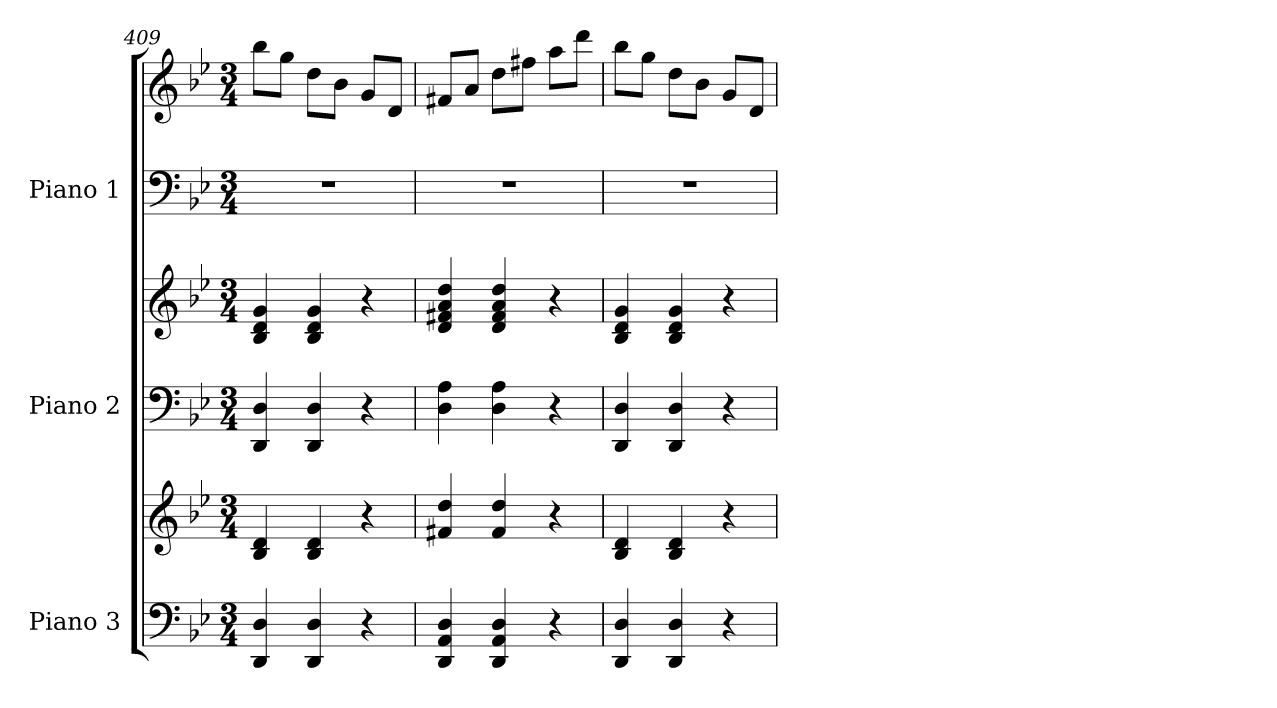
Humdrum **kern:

**kern	**kern	**kern	**kern	**kern	**kern
*part3	*part3	*part2	*part2	*part1	*part1
*staff6	*staff5	*staff4	*staff3	*staff2	*staff1
*I"Piano 3	*	*I"Piano 2	*	*I"Piano 1	*
*I'Pno. 3	*	*I'Pno. 2	*	*I'Pno. 1	*
*clefF4	*clefG2	*clefF4	*clefG2	*clefF4	*clefG2
*k[b-e-]	*k[b-e-]	*k[b-e-]	*k[b-e-]	*k[b-e-]	*k[b-e-]
*M3/4	*M3/4	*M3/4	*M3/4	*M3/4	*M3/4
=409	=409	=409	=409	=409	=409
4DD/ 4D/	4B-/ 4d/	4DD/ 4D/	4B-/ 4d/ 4g/	2.r	8bb-\L
.	.	.	.	.	8gg\J
4DD/ 4D/	4B-/ 4d/	4DD/ 4D/	4B-/ 4d/ 4g/	.	8dd\L
.	.	.	.	.	8b-\J
4r	4r	4r	4r	.	8g/L
.	.	.	.	.	8d/J
=410	=410	=410	=410	=410	=410
4DD/ 4AA/ 4D/	4f#X/ 4dd/	4D\ 4A\	4d/ 4f#X/ 4a/ 4dd/	2.r	8f#X/L
.	.	.	.	.	8a/J
4DD/ 4AA/ 4D/	4f#/ 4dd/	4D\ 4A\	4d/ 4f#/ 4a/ 4dd/	.	8dd\L
.	.	.	.	.	8ff#X\J
4r	4r	4r	4r	.	8aa\L
.	.	.	.	.	8ddd\J
=411	=411	=411	=411	=411	=411
4DD/ 4D/	4B-/ 4d/	4DD/ 4D/	4B-/ 4d/ 4g/	2.r	8bb-\L
.	.	.	.	.	8gg\J
4DD/ 4D/	4B-/ 4d/	4DD/ 4D/	4B-/ 4d/ 4g/	.	8dd\L
.	.	.	.	.	8b-\J
4r	4r	4r	4r	.	8g/L
.	.	.	.	.	8d/J
=	=	=	=	=	=
*-	*-	*-	*-	*-	*-
